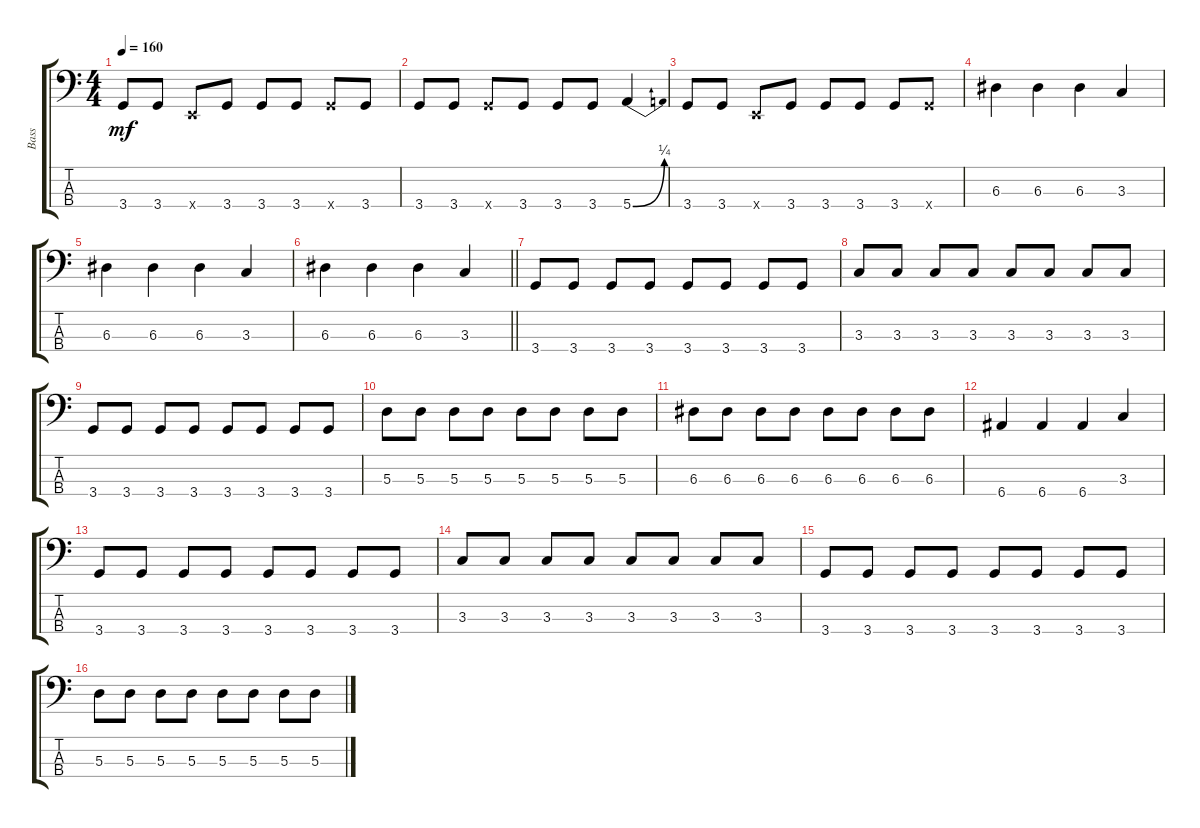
\track ("Bass" "Bass") {instrument electricbassfinger}
\staff {score tabs}
\tuning (G2 D2 A1 E1) {hide}
\ts (4 4)
\tempo 160
\clef f4
\ks c
3.4.8{dy mf} 3.4.8 0.4{x}.8 3.4.8 3.4.8 3.4.8 3.4{x}.8 3.4.8 |
3.4.8 3.4.8 3.4{x}.8 3.4.8 3.4.8 3.4.8 5.4{be (bend 0 0 60 1)}.4 |
3.4.8 3.4.8 0.4{x}.8 3.4.8 3.4.8 3.4.8 3.4.8 3.4{x}.8 |
6.3.4 6.3.4 6.3.4 3.3.4 |
6.3.4 6.3.4 6.3.4 3.3.4 |
\barLineRight lightlight
6.3.4 6.3.4 6.3.4 3.3.4 |
3.4.8 3.4.8 3.4.8 3.4.8 3.4.8 3.4.8 3.4.8 3.4.8 |
3.3.8 3.3.8 3.3.8 3.3.8 3.3.8 3.3.8 3.3.8 3.3.8 |
3.4.8 3.4.8 3.4.8 3.4.8 3.4.8 3.4.8 3.4.8 3.4.8 |
5.3.8 5.3.8 5.3.8 5.3.8 5.3.8 5.3.8 5.3.8 5.3.8 |
6.3.8 6.3.8 6.3.8 6.3.8 6.3.8 6.3.8 6.3.8 6.3.8 |
6.4.4 6.4.4 6.4.4 3.3.4 |
3.4.8 3.4.8 3.4.8 3.4.8 3.4.8 3.4.8 3.4.8 3.4.8 |
3.3.8 3.3.8 3.3.8 3.3.8 3.3.8 3.3.8 3.3.8 3.3.8 |
3.4.8 3.4.8 3.4.8 3.4.8 3.4.8 3.4.8 3.4.8 3.4.8 |
5.3.8 5.3.8 5.3.8 5.3.8 5.3.8 5.3.8 5.3.8 5.3.8
